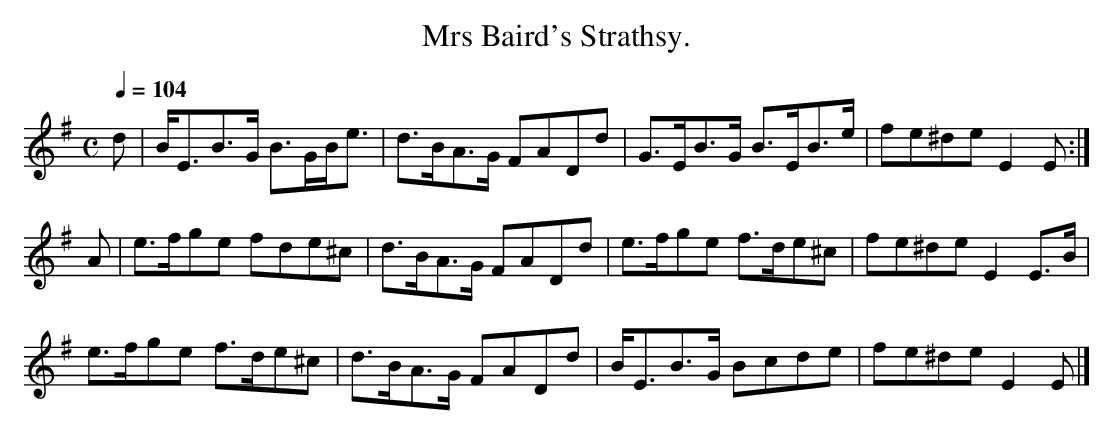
X:1
T:Mrs Baird's Strathsy.
M:C
L:1/8
Q:1/4=104
K:EMin
d|B<EB>G B>GB<e|d>BA>G FADd|G>EB>G B>EB>e|fe^de E2E  :|
A|e>fge  fde^c |d>BA>G FADd|e>fge  f>de^c|fe^de E2 E>B|
  e>fge  f>de^c|d>BA>G FADd|B<EB>G Bcde  |fe^de E2E  |]
